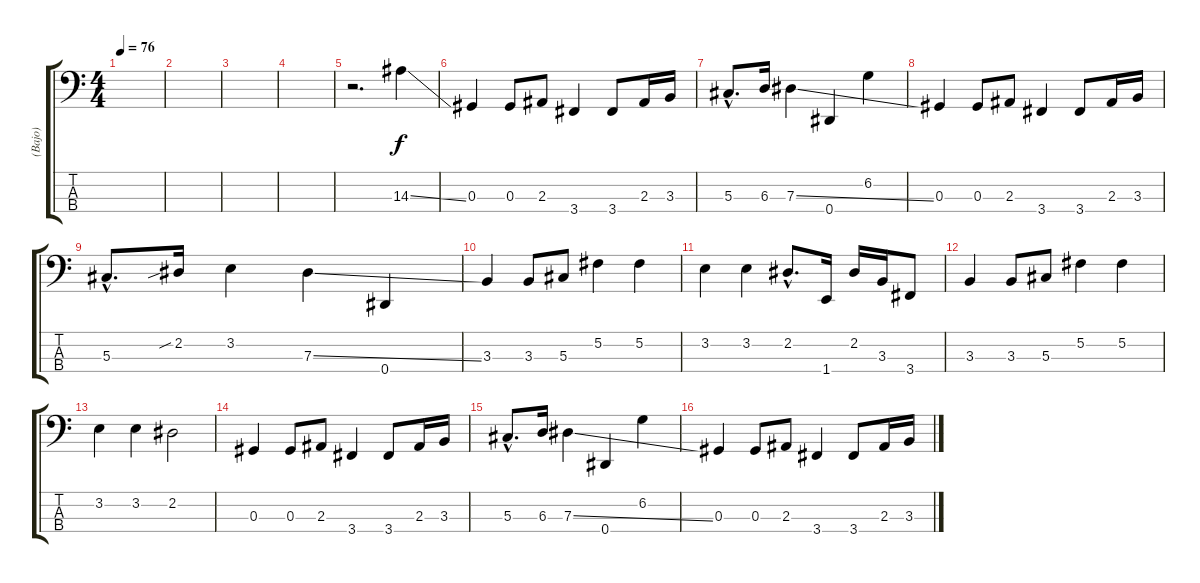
\track ("(Bajo)" "(Bajo)") {instrument electricbassfinger}
\staff {score tabs}
\tuning (Gb2 Db2 Ab1 Eb1) {hide}
\ts (4 4)
\tempo 76
\clef f4
\ks c
|
|
|
|
r.2{d} 14.3{ss}.4 |
0.3.4 0.3.8 2.3.8 3.4.4 3.4.8 2.3.16 3.3.16 |
5.3{hac}.8{d} 6.3.16 7.3{ss}.4 0.4.4 6.2.4 |
0.3.4 0.3.8 2.3.8 3.4.4 3.4.8 2.3.16 3.3.16 |
5.3{hac}.8{d} 2.2{sib}.16 3.2.4 7.3{ss}.4 0.4.4 |
3.3.4 3.3.8 5.3.8 5.2.4 5.2.4 |
3.2.4 3.2.4 2.2{hac}.8{d} 1.4.16 2.2.16 3.3.16 3.4.8 |
3.3.4 3.3.8 5.3.8 5.2.4 5.2.4 |
3.2.4 3.2.4 2.2.2 |
0.3.4 0.3.8 2.3.8 3.4.4 3.4.8 2.3.16 3.3.16 |
5.3{hac}.8{d} 6.3.16 7.3{ss}.4 0.4.4 6.2.4 |
0.3.4 0.3.8 2.3.8 3.4.4 3.4.8 2.3.16 3.3.16
